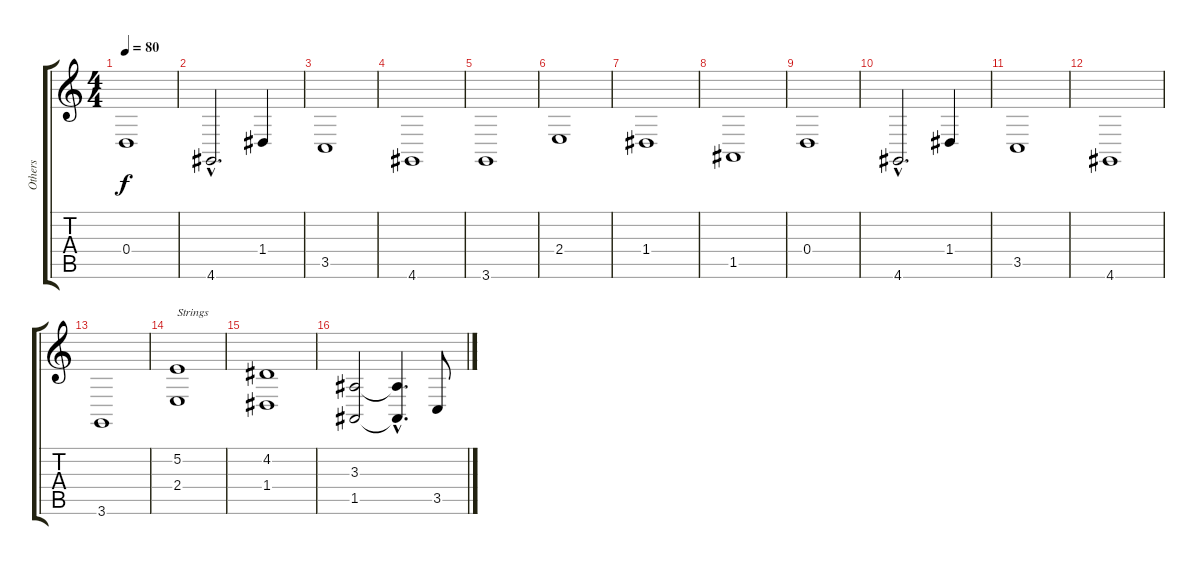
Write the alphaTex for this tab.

\track ("Others" "Others") {instrument stringensemble1}
\staff {score tabs}
\tuning (E4 B3 G3 D3 A2 E2) {hide}
\ts (4 4)
\tempo 80
\clef g2
\ks c
0.4.1{dy f} |
4.6{hac}.2{d} 1.4.4 |
3.5.1 |
4.6.1 |
3.6.1 |
2.4.1 |
1.4.1 |
1.5.1 |
0.4.1 |
4.6{hac}.2{d} 1.4.4 |
3.5.1 |
4.6.1 |
3.6.1 |
(5.2 2.4).1{txt "Strings" volume 16 instrument synthstrings1} |
(4.2 1.4).1 |
(3.3 1.5).2 (3.3{hac t} 1.5{hac t}).4{d} 3.5.8
